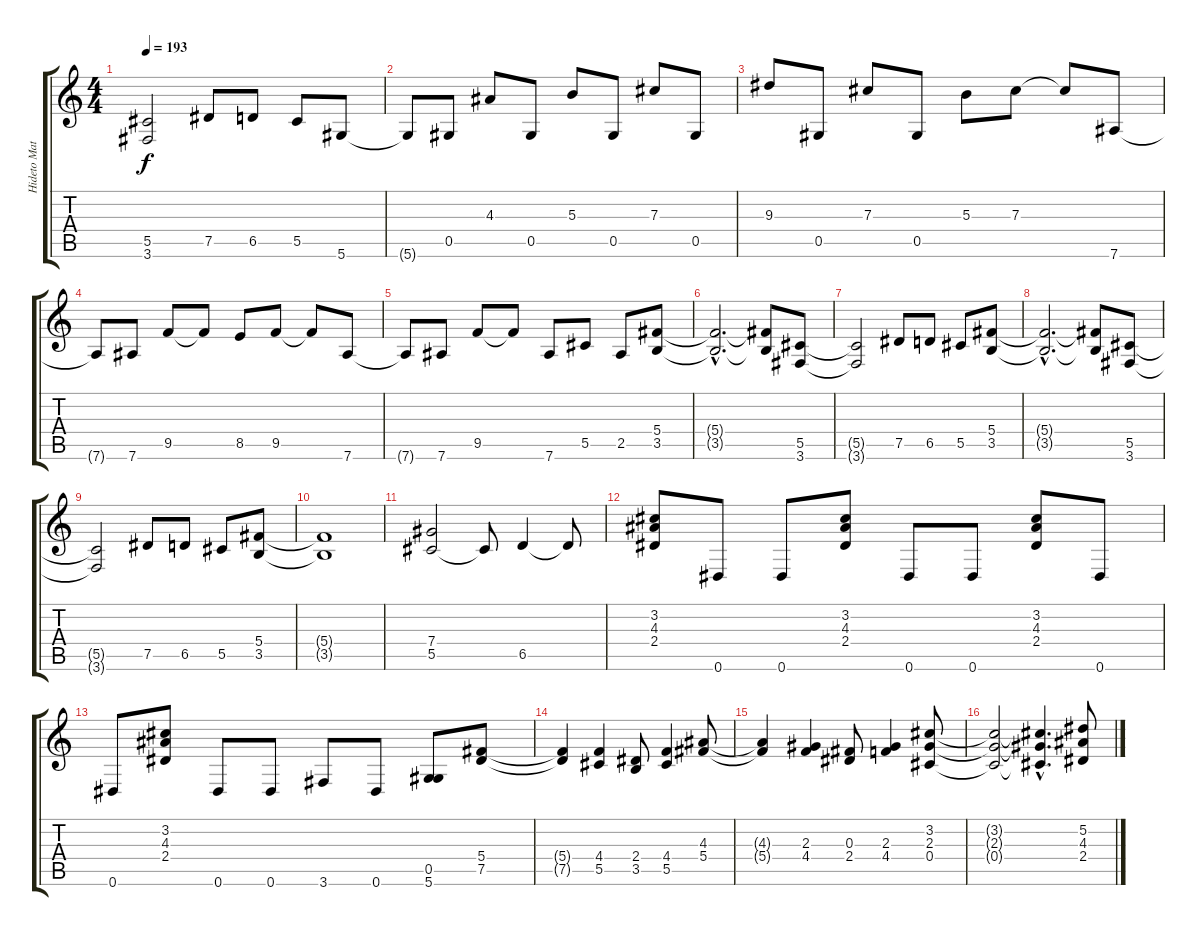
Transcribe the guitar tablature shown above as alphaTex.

\track ("Hideto Matsumoto (Hide)" "Hideto Mat") {instrument distortionguitar}
\staff {score tabs}
\tuning (Eb4 Bb3 Gb3 Db3 Ab2 Eb2) {hide}
\ts (4 4)
\tempo 193
\clef g2
\ks c
(5.5{t} 3.6{t}).2{dy f} 7.5.8 6.5.8 5.5.8 5.6.8 |
5.6{t}.8 0.5.8 4.3.8 0.5.8 5.3.8 0.5.8 7.3.8 0.5.8 |
9.3.8 0.5.8 7.3.8 0.5.8 5.3.8 7.3.8 7.3{t}.8 7.6.8 |
7.6{t}.8 7.6.8 9.5.8 9.5{t}.8 8.5.8 9.5.8 9.5{t}.8 7.6.8 |
7.6{t}.8 7.6.8 9.5.8 9.5{t}.8 7.6.8 5.5.8 2.5.8 (5.4 3.5).8 |
(5.4{hac t} 3.5{hac t}).2{d} (5.4{t} 3.5{t}).8 (5.5 3.6).8 |
(5.5{t} 3.6{t}).2 7.5.8 6.5.8 5.5.8 (5.4 3.5).8 |
(5.4{hac t} 3.5{hac t}).2{d} (5.4{t} 3.5{t}).8 (5.5 3.6).8 |
(5.5{t} 3.6{t}).2 7.5.8 6.5.8 5.5.8 (5.4 3.5).8 |
(5.4{t} 3.5{t}).1 |
(7.4 5.5).2 5.5{t}.8 6.5.4 6.5{t}.8 |
(3.2 4.3 2.4).8 0.6.8 0.6.8 (3.2 4.3 2.4).8 0.6.8 0.6.8 (3.2 4.3 2.4).8 0.6.8 |
0.6.8 (3.2 4.3 2.4).8 0.6.8 0.6.8 3.6.8 0.6.8 (0.5 5.6).8 (5.4 7.5).8 |
(5.4{t} 7.5{t}).4 (4.4 5.5).4 (2.4 3.5).8 (4.4 5.5).4 (4.3 5.4).8 |
(4.3{t} 5.4{t}).4 (2.3 4.4).4 (0.3 2.4).8 (2.3 4.4).4 (3.2 2.3 0.4).8 |
(3.2{t} 2.3{t} 0.4{t}).2 (3.2{hac t} 2.3{hac t} 0.4{hac t}).4{d} (5.2 4.3 2.4).8
